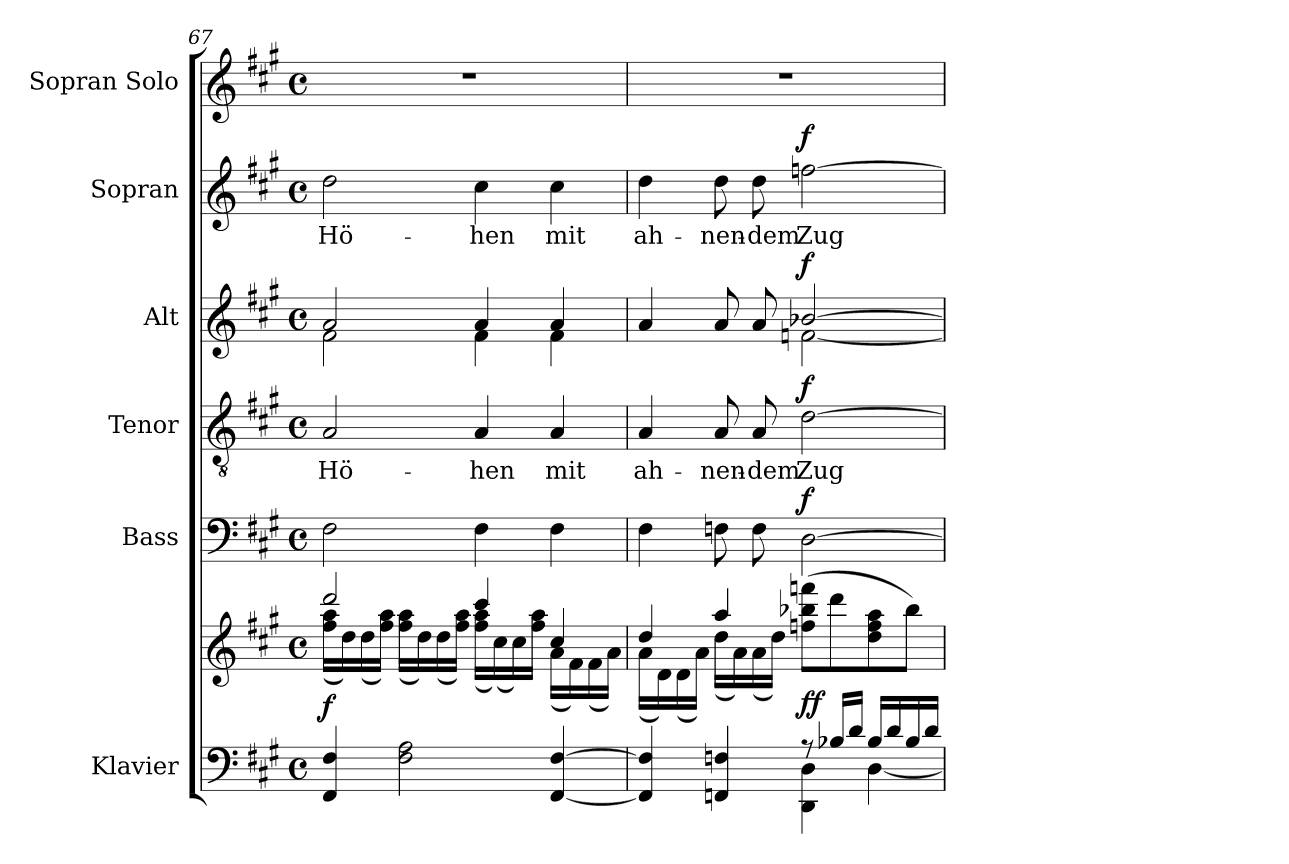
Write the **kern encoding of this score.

**kern	**kern	**dynam	**kern	**dynam	**kern	**text	**dynam	**kern	**dynam	**kern	**text	**dynam	**kern
*part6	*part6	*part6	*part5	*part5	*part4	*part4	*part4	*part3	*part3	*part2	*part2	*part2	*part1
*staff7	*staff6	*staff6/7	*staff5	*staff5	*staff4	*staff4	*staff4	*staff3	*staff3	*staff2	*staff2	*staff2	*staff1
*I"Klavier	*	*	*I"Bass	*	*I"Tenor	*	*	*I"Alt	*	*I"Sopran	*	*	*I"Sopran Solo
*	*	*	*I'B	*	*I'T	*	*	*I'A	*	*I'S	*	*	*
*clefF4	*clefG2	*	*clefF4	*	*clefGv2	*	*	*clefG2	*	*clefG2	*	*	*clefG2
*k[f#c#g#]	*k[f#c#g#]	*	*k[f#c#g#]	*	*k[f#c#g#]	*	*	*k[f#c#g#]	*	*k[f#c#g#]	*	*	*k[f#c#g#]
*M4/4	*M4/4	*	*M4/4	*	*M4/4	*	*	*M4/4	*	*M4/4	*	*	*M4/4
*met(c)	*met(c)	*	*met(c)	*	*met(c)	*	*	*met(c)	*	*met(c)	*	*	*met(c)
=67	=67	=67	=67	=67	=67	=67	=67	=67	=67	=67	=67	=67	=67
*	*^	*	*	*	*	*	*	*	*	*	*	*	*
!	!	!	!LO:DY:a=2	!	!	!	!LO:LY:b	!	!	!	!	!LO:LY:b	!	!
*	*	*	*	*	*	*	*	*	*^	*	*	*	*	*
4FF#/ 4F#/	2ddd/	(16ff#\ 16aa\LL	f	2F#\	.	2A/	Hö-	.	2a/	2f#\	.	2dd\	Hö-	.	1r
.	.	16dd\)	.	.	.	.	.	.	.	.	.	.	.	.	.
.	.	(16dd\	.	.	.	.	.	.	.	.	.	.	.	.	.
.	.	16ff#\ 16aa\JJ)	.	.	.	.	.	.	.	.	.	.	.	.	.
2F#\ 2A\	.	(16ff#\ 16aa\LL	.	.	.	.	.	.	.	.	.	.	.	.	.
.	.	16dd\)	.	.	.	.	.	.	.	.	.	.	.	.	.
.	.	(16dd\	.	.	.	.	.	.	.	.	.	.	.	.	.
.	.	16ff#\ 16aa\JJ)	.	.	.	.	.	.	.	.	.	.	.	.	.
!	!	!	!	!	!	!	!LO:LY:b	!	!	!	!	!	!LO:LY:b	!	!
.	4ccc#/	(16ff#\ 16aa\LL	.	4F#\	.	4A/	-hen	.	4a/	4f#\	.	4cc#\	-hen	.	.
.	.	(16cc#\)	.	.	.	.	.	.	.	.	.	.	.	.	.
.	.	16cc#\)	.	.	.	.	.	.	.	.	.	.	.	.	.
.	.	16ff#\ 16aa\JJ	.	.	.	.	.	.	.	.	.	.	.	.	.
!	!	!	!	!	!	!	!LO:LY:b	!	!	!	!	!	!LO:LY:b	!	!
[4FF#/ [4F#/	4cc#/	(16a\LL	.	4F#\	.	4A/	mit	.	4a/	4f#\	.	4cc#\	mit	.	.
.	.	16f#\)	.	.	.	.	.	.	.	.	.	.	.	.	.
.	.	(16f#\	.	.	.	.	.	.	.	.	.	.	.	.	.
.	.	16a\JJ)	.	.	.	.	.	.	.	.	.	.	.	.	.
!!LO:LB:g=z
=68	=68	=68	=68	=68	=68	=68	=68	=68	=68	=68	=68	=68	=68	=68	=68
*^	*	*	*	*	*	*	*	*	*	*	*	*	*	*	*
!	!	!	!	!	!	!	!	!LO:LY:b	!	!	!	!	!	!LO:LY:b	!	!
4FF#/] 4F#/]	2ryy	4dd/	(16a\LL	.	4F#\	.	4A/	ah-	.	4a/	2ryy	.	4dd\	ah-	.	1r
.	.	.	16d\)	.	.	.	.	.	.	.	.	.	.	.	.	.
.	.	.	(16d\	.	.	.	.	.	.	.	.	.	.	.	.	.
.	.	.	16a\JJ)	.	.	.	.	.	.	.	.	.	.	.	.	.
!	!	!	!	!	!	!	!	!LO:LY:b	!	!	!	!	!	!LO:LY:b	!	!
4FFn/ 4Fn/	.	4aa/	(16dd\LL	.	8Fn\	.	8A/	-nen-	.	8a/	.	.	8dd\	-nen-	.	.
.	.	.	16a\)	.	.	.	.	.	.	.	.	.	.	.	.	.
!	!	!	!	!	!	!	!	!LO:LY:b	!	!	!	!	!	!LO:LY:b	!	!
.	.	.	(16a\	.	8F\	.	8A/	-dem	.	8a/	.	.	8dd\	-dem	.	.
.	.	.	16dd\JJ)	.	.	.	.	.	.	.	.	.	.	.	.	.
!	!	!	!	!LO:DY:a=2	!	!LO:DY:a	!	!LO:LY:b	!LO:DY:a	!	!	!LO:DY:a	!	!LO:LY:b	!LO:DY:a	!
8r	4DD\ 4D\	(>8ffn\ 8bb-X\ 8fffn\L	2ryy	ff	[2D\	f	[2d\	Zug	f	[2b-X/	[2fn\	f	[2ffn\	Zug	f	.
16B-X/LL	.	8ddd\	.	.	.	.	.	.	.	.	.	.	.	.	.	.
16d/JJ	.	.	.	.	.	.	.	.	.	.	.	.	.	.	.	.
16B-/LL	[4D\	8dd\ 8ff\ 8aa\	.	.	.	.	.	.	.	.	.	.	.	.	.	.
16d/	.	.	.	.	.	.	.	.	.	.	.	.	.	.	.	.
16B-/	.	8bb-\J)	.	.	.	.	.	.	.	.	.	.	.	.	.	.
16d/JJ	.	.	.	.	.	.	.	.	.	.	.	.	.	.	.	.
*v	*v	*	*	*	*	*	*	*	*	*v	*v	*	*	*	*	*
*	*v	*v	*	*	*	*	*	*	*	*	*	*	*	*
=	=	=	=	=	=	=	=	=	=	=	=	=	=
*-	*-	*-	*-	*-	*-	*-	*-	*-	*-	*-	*-	*-	*-
